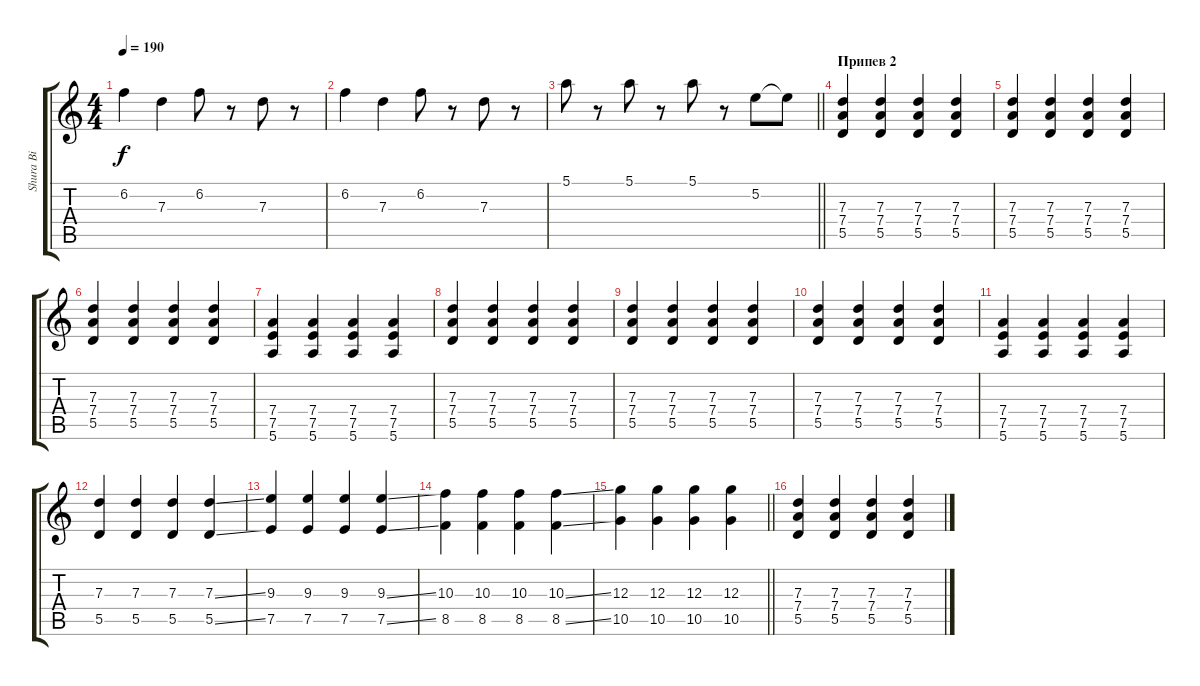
\track ("Shura Bi" "Shura Bi") {instrument distortionguitar}
\staff {score tabs}
\tuning (E4 B3 G3 D3 A2 E2) {hide}
\ts (4 4)
\tempo 190
\clef g2
\ks c
6.2.4{dy f} 7.3.4 6.2.8 r.8 7.3.8 r.8 |
6.2.4 7.3.4 6.2.8 r.8 7.3.8 r.8 |
\barLineRight lightlight
5.1.8 r.8 5.1.8 r.8 5.1.8 r.8 5.2.8 5.2{t}.8 |
\section ("" "Припев 2")
(7.3 7.4 5.5).4 (7.3 7.4 5.5).4 (7.3 7.4 5.5).4 (7.3 7.4 5.5).4 |
(7.3 7.4 5.5).4 (7.3 7.4 5.5).4 (7.3 7.4 5.5).4 (7.3 7.4 5.5).4 |
(7.3 7.4 5.5).4 (7.3 7.4 5.5).4 (7.3 7.4 5.5).4 (7.3 7.4 5.5).4 |
(7.4 7.5 5.6).4 (7.4 7.5 5.6).4 (7.4 7.5 5.6).4 (7.4 7.5 5.6).4 |
(7.3 7.4 5.5).4 (7.3 7.4 5.5).4 (7.3 7.4 5.5).4 (7.3 7.4 5.5).4 |
(7.3 7.4 5.5).4 (7.3 7.4 5.5).4 (7.3 7.4 5.5).4 (7.3 7.4 5.5).4 |
(7.3 7.4 5.5).4 (7.3 7.4 5.5).4 (7.3 7.4 5.5).4 (7.3 7.4 5.5).4 |
(7.4 7.5 5.6).4 (7.4 7.5 5.6).4 (7.4 7.5 5.6).4 (7.4 7.5 5.6).4 |
(7.3 5.5).4 (7.3 5.5).4 (7.3 5.5).4 (7.3{ss} 5.5{ss}).4 |
(9.3 7.5).4 (9.3 7.5).4 (9.3 7.5).4 (9.3{ss} 7.5{ss}).4 |
(10.3 8.5).4 (10.3 8.5).4 (10.3 8.5).4 (10.3{ss} 8.5{ss}).4 |
\barLineRight lightlight
(12.3 10.5).4 (12.3 10.5).4 (12.3 10.5).4 (12.3 10.5).4 |
(7.3 7.4 5.5).4 (7.3 7.4 5.5).4 (7.3 7.4 5.5).4 (7.3 7.4 5.5).4
